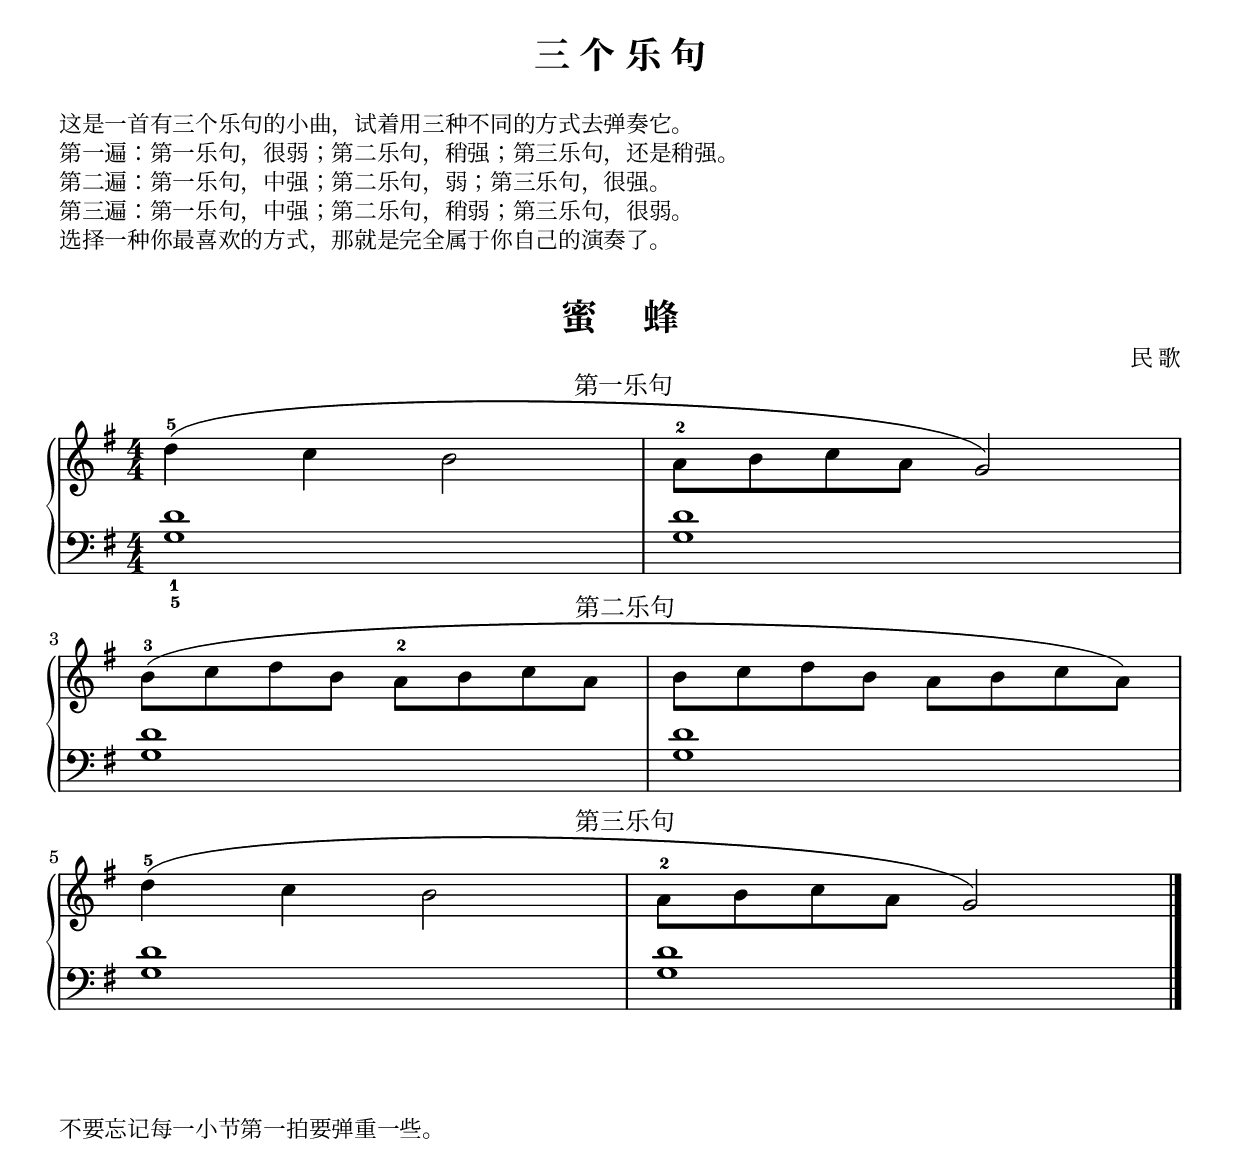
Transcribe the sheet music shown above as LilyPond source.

\version "2.18.2"

\version "2.18.2"

%%
% Define music function:
%  shapeSlur  -- to draw a slur with a list of offsets (in staff spaces) to the default coordinates.
% usage: 
%  \shapeSlur #'(x1 y1 x2 y2 x3 y3 x4 y4)
% 
% see http://lsr.di.unimi.it/LSR/Item?id=777

#(define ((alter-curve offsets) grob)
   ;; get default control-points
   (let ((coords (ly:slur::calc-control-points grob)))
     ;; add offsets to default coordinates
     (define (add-offsets coords offsets)
       (if (null? coords)
       '()
       (cons
         (cons (+ (caar coords) (car offsets))
               (+ (cdar coords) (cadr offsets)))
         (add-offsets (cdr coords) (cddr offsets)))))

     (if (null? offsets)
         coords
         (add-offsets coords offsets))))


#(define ((shape-slur offsets) grob)
   (let* (
          ;; have we been split?
          (orig (ly:grob-original grob))
          ;; if yes, get the split pieces (our siblings)
          (siblings (if (ly:grob? orig)
                        (ly:spanner-broken-into orig) '() ))
          (total-found (length siblings)))
     (if (>= total-found 2)
         ;; shape BROKEN
         ;; walk through siblings, find index in list
         ;; and apply offsets from list of offsets:
         (let loop ((n 0))
                   (if (eq? (list-ref siblings n) grob)
                       ;; return altered:
                       ((alter-curve (list-ref offsets n)) grob)
                       (if (< n total-found)
                           (loop (1+ n))
                           ;; end of list -- none found?!
                           ;; return defaults:
                           ((alter-curve '()) grob))))
         ;;
         ;; shape UNBROKEN
         ((alter-curve offsets) grob))))

shapeSlur = #(define-music-function (parser location offsets) (list?)
  #{
    \once \override Slur.control-points = #(shape-slur offsets)
  #})


upper = \relative c'' {
  \clef treble
  \key g \major
  \time 4/4
  \numericTimeSignature
  \phrasingSlurUp
  
  \shapeSlur #'(0 0 0 3.5 0 3.5 0 0)
  d4-5(^\markup { \halign #-9.25 \abs-fontsize #12 第一乐句 } c b2 |
  \stemDown a8-2 b c a \stemNeutral g2) |\break
  
  \shapeSlur #'(0 0 0 3.5 0 3.5 0 0)
  \stemDown b8-3([^\markup { \halign #-9.75 \abs-fontsize #12 第二乐句 } c d b] a-2[ b c a] |
  b8[ c d b] a[ b c a]) |\break
  
  \shapeSlur #'(0 0 0 3.5 0 3.5 0 0)
  d4-5(^\markup { \halign #-9.75 \abs-fontsize #12 第三乐句 } c b2 |
  a8-2[ b c a] \stemNeutral g2) |\bar "|."
}

lower = \relative c {
  \clef bass
  \key g \major
  \time 4/4
  \numericTimeSignature
  
  <g' d'>1_1_5 |
  q1 |\break
  
  q1 |
  q1 |\break
  
  q1 |
  q1 |\bar "|."
}

\paper{
  print-all-headers=##t
}

\header {
  title = "三 个 乐 句"
  subtitle = ##f
}
\markup { \vspace #1 }
\markup { 这是一首有三个乐句的小曲，试着用三种不同的方式去弹奏它。 }
\markup { 第一遍：第一乐句，很弱；第二乐句，稍强；第三乐句，还是稍强。}
\markup { 第二遍：第一乐句，中强；第二乐句，弱；第三乐句，很强。}
\markup { 第三遍：第一乐句，中强；第二乐句，稍弱；第三乐句，很弱。}
\markup { 选择一种你最喜欢的方式，那就是完全属于你自己的演奏了。}
\markup { \vspace #1 }

\score {
  \header {
    title = "蜜     蜂"
    subtitle = ##f
    composer = "民 歌"
  }
  \new PianoStaff <<
    \new Staff = "upper" \upper
    \new Staff = "lower" \lower
  >>
  \layout {
    indent = 0\cm
    ragged-last = ##f
  }
  \midi { } 
}

\markup { \vspace #1 }
\markup { 不要忘记每一小节第一拍要弹重一些。 }

